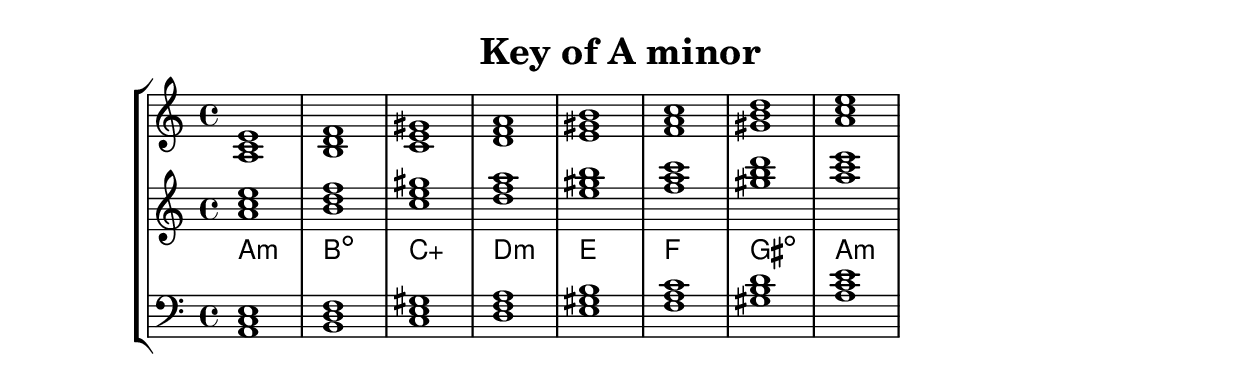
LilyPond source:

% Copyright 2013 Talos Thoren

%    This file is part of the Chord Tools project.
%
%    Chord Tools is free software: you can redistribute it and/or modify
%    it under the terms of the GNU General Public License as published by
%    the Free Software Foundation, either version 3 of the License, or
%    (at your option) any later version.
%
%    Chord Tools is distributed in the hope that it will be useful,
%    but WITHOUT ANY WARRANTY; without even the implied warranty of
%    MERCHANTABILITY or FITNESS FOR A PARTICULAR PURPOSE.  See the
%    GNU General Public License for more details.
%
%    You should have received a copy of the GNU General Public License
%    along with Chord Tools.  If not, see <http://www.gnu.org/licenses/>.

% Description: Chord tool for the key of A minor
% Author: Talos Thoren
% Date: January 24, 2013

\version "2.16.1"

\header
{
  title = "Key of A minor"
}

% Defining variables
a_min_triads = { \key a \minor <a c e>1  <b d f> <c e gis> <d f a> <e gis b> <f a c> <gis b d> <a c e> }
a_min_triadNames = \new ChordNames { \a_min_triads }

% Some Chord Tools can use alternate starting
% octaves to facilitate ease of study
alt_treb_chordTool = \new Staff \relative c''
{
  <<
    \a_min_triads
    \a_min_triadNames
  >>
}

chordTool = \new StaffGroup
{
  <<
    \new Staff
    {
      \relative c'
      << 
	\a_min_triads 
	%\a_min_triadNames 
      >>
    }

    \alt_treb_chordTool

    \new Staff \relative c
    {
      \clef bass
      <<
	\a_min_triads
      >>
    }
  >>
}

\score
{
  \chordTool
}

